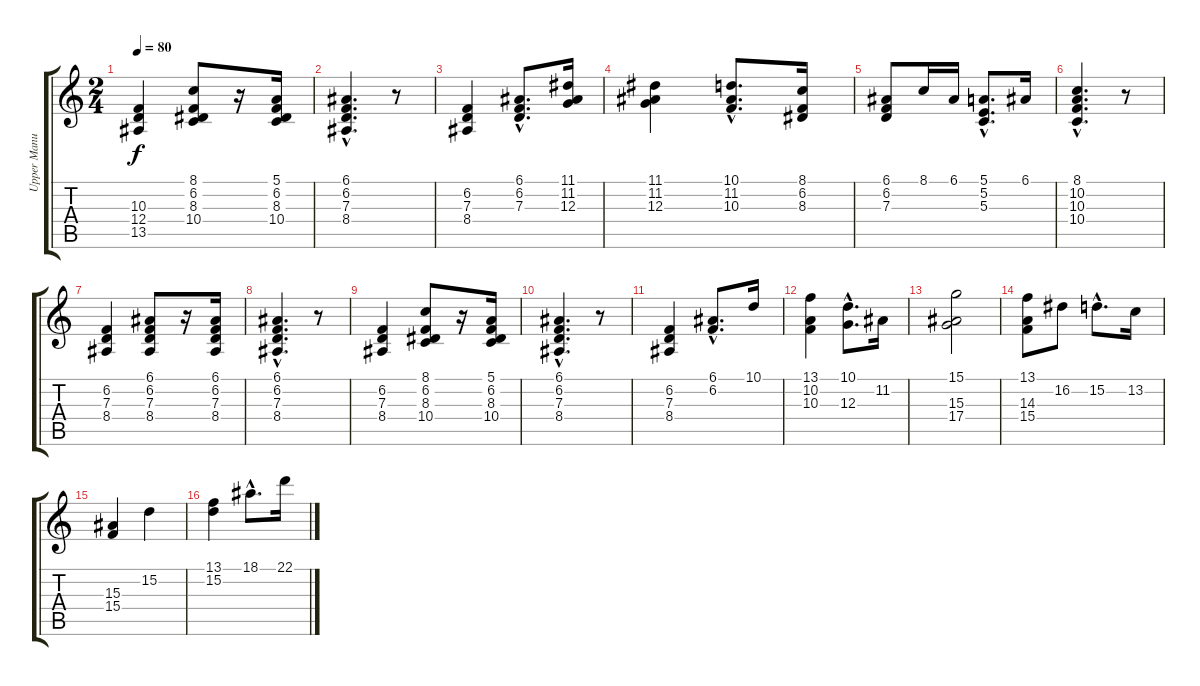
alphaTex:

\track ("Upper Manual" "Upper Manu") {instrument churchorgan}
\staff {score tabs}
\tuning (E4 B3 G3 D3 A2 E2) {hide}
\ts (2 4)
\tempo 80
\clef g2
\ks c
(10.3 12.4 13.5).4{dy f} (8.1 6.2 8.3 10.4).8 r.16 (5.1 6.2 8.3 10.4).16 |
(6.1{hac} 6.2{hac} 7.3{hac} 8.4{hac}).4{d} r.8 |
(6.2 7.3 8.4).4 (6.1{hac} 6.2{hac} 7.3{hac}).8{d} (11.1 11.2 12.3).16 |
(11.1 11.2 12.3).4 (10.1{hac} 11.2{hac} 10.3{hac}).8{d} (8.1 6.2 8.3).16 |
(6.1 6.2 7.3).8 8.1.16 6.1.16 (5.1{hac} 5.2 5.3).8{d} 6.1.16 |
(8.1{hac} 10.2{hac} 10.3{hac} 10.4{hac}).4{d} r.8 |
(6.2 7.3 8.4).4 (6.1 6.2 7.3 8.4).8 r.16 (6.1 6.2 7.3 8.4).16 |
(6.1{hac} 6.2{hac} 7.3{hac} 8.4{hac}).4{d} r.8 |
(6.2 7.3 8.4).4 (8.1 6.2 8.3 10.4).8 r.16 (5.1 6.2 8.3 10.4).16 |
(6.1{hac} 6.2{hac} 7.3{hac} 8.4{hac}).4{d} r.8 |
(6.2 7.3 8.4).4 (6.1{hac} 6.2).8{d} 10.1.16 |
(13.1 10.2 10.3).4 (10.1{hac} 12.3).8{d} 11.2.16 |
(15.1 15.3 17.4).2 |
(13.1 14.3 15.4).8 16.2.8 15.2{hac}.8{d} 13.2.16 |
(15.3 15.4).4 15.2.4 |
(13.1 15.2).4 18.1{hac}.8{d} 22.1.16
